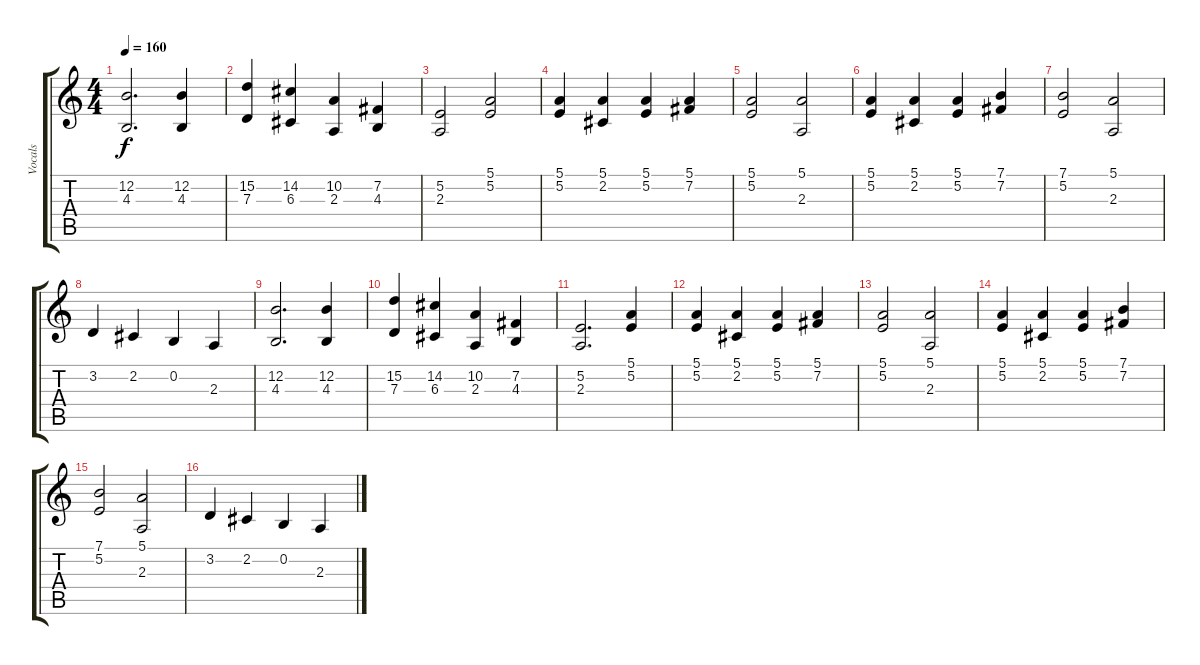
\track ("Vocals" "Vocals") {instrument flute}
\staff {score tabs}
\tuning (E4 B3 G3 D3 A2 E2) {hide}
\ts (4 4)
\tempo 160
\clef g2
\ks c
(12.2 4.3).2{d dy f} (12.2 4.3).4 |
(15.2 7.3).4 (14.2 6.3).4 (10.2 2.3).4 (7.2 4.3).4 |
(5.2 2.3).2 (5.1 5.2).2 |
(5.1 5.2).4 (5.1 2.2).4 (5.1 5.2).4 (5.1 7.2).4 |
(5.1 5.2).2 (5.1 2.3).2 |
(5.1 5.2).4 (5.1 2.2).4 (5.1 5.2).4 (7.1 7.2).4 |
(7.1 5.2).2 (5.1 2.3).2 |
3.2.4 2.2.4 0.2.4 2.3.4 |
(12.2 4.3).2{d} (12.2 4.3).4 |
(15.2 7.3).4 (14.2 6.3).4 (10.2 2.3).4 (7.2 4.3).4 |
(5.2 2.3).2{d} (5.1 5.2).4 |
(5.1 5.2).4 (5.1 2.2).4 (5.1 5.2).4 (5.1 7.2).4 |
(5.1 5.2).2 (5.1 2.3).2 |
(5.1 5.2).4 (5.1 2.2).4 (5.1 5.2).4 (7.1 7.2).4 |
(7.1 5.2).2 (5.1 2.3).2 |
3.2.4 2.2.4 0.2.4 2.3.4
